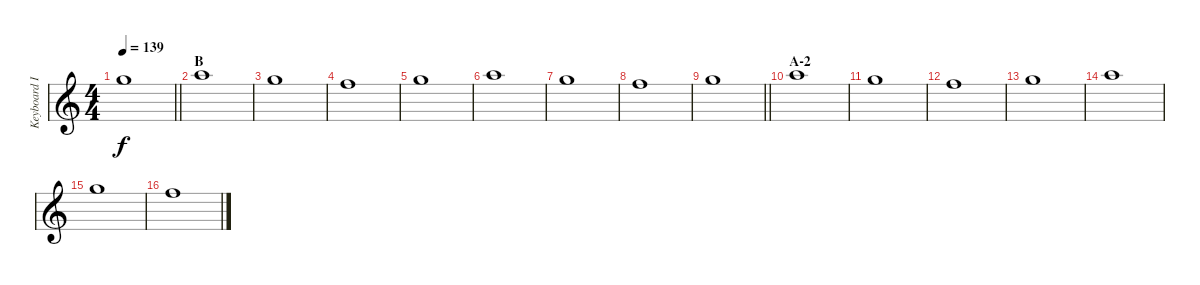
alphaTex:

\track ("Keyboard I" "Keyboard I") {instrument pad5bowed}
\staff {score}
\tuning (E5 B4 G4 D4 A3 E3 B2) {hide}
\ts (4 4)
\tempo 139
\clef g2
\barLineRight lightlight
\ks aminor
3.1.1{dy f} |
\section ("" "B")
5.1.1 |
3.1.1 |
1.1.1 |
3.1.1 |
5.1.1 |
3.1.1 |
1.1.1 |
\barLineRight lightlight
3.1.1 |
\section ("" "A-2")
5.1.1 |
3.1.1 |
1.1.1 |
3.1.1 |
5.1.1 |
3.1.1 |
1.1.1
